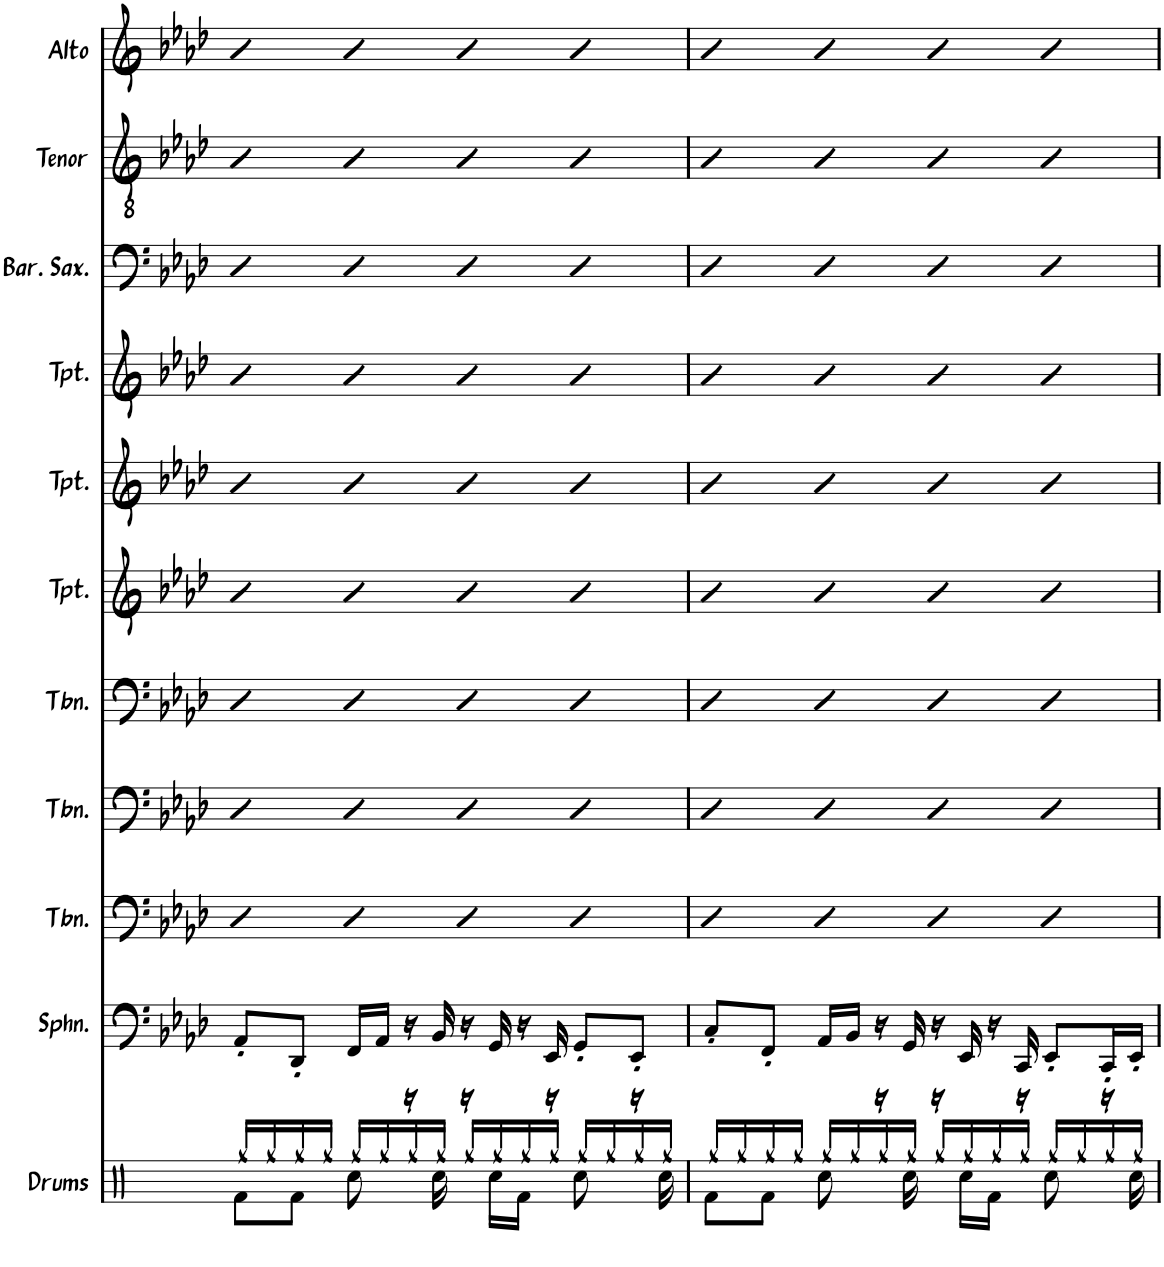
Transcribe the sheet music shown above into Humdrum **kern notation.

**kern	**kern	**kern	**kern	**kern	**kern	**kern	**kern	**kern	**kern	**kern
*part11	*part10	*part9	*part8	*part7	*part6	*part5	*part4	*part3	*part2	*part1
*staff11	*staff10	*staff9	*staff8	*staff7	*staff6	*staff5	*staff4	*staff3	*staff2	*staff1
*I"Drums	*I"Sousaphone	*I"Trombone	*I"Trombone	*I"Trombone	*I"Trumpet	*I"Trumpet	*I"Trumpet	*I"Baritone Saxophone	*I"Tenor Sax	*I"Alto Sax
*I'Drums	*I'Sphn.	*I'Tbn.	*I'Tbn.	*I'Tbn.	*I'Tpt.	*I'Tpt.	*I'Tpt.	*I'Bar. Sax.	*I'Tenor	*I'Alto
!!LO:PB:g=z
*clefX	*clefF4	*clefF4	*clefF4	*clefF4	*clefG2	*clefG2	*clefG2	*clefF4	*clefGv2	*clefG2
*	*	*	*	*	*ITrd1c2	*ITrd1c2	*ITrd1c2	*ITrd12c21	*ITrd8c14	*ITrd5c9
*k[]	*k[b-e-a-d-]	*k[b-e-a-d-]	*k[b-e-a-d-]	*k[b-e-a-d-]	*k[b-e-a-d-]	*k[b-e-a-d-]	*k[b-e-a-d-]	*k[b-e-a-d-]	*k[b-e-a-d-]	*k[b-e-a-d-]
*M4/4	*M4/4	*M4/4	*M4/4	*M4/4	*M4/4	*M4/4	*M4/4	*M4/4	*M4/4	*M4/4
=42	=42	=42	=42	=42	=42	=42	=42	=42	=42	=42
*^	*	*	*	*	*	*	*	*	*	*
8Rf\L	16Rgg/LL	8AA-'/L	4D-	4D-	4D-	4b-	4b-	4b-	4D-	4B-	4b-
.	16Rgg/	.	.	.	.	.	.	.	.	.	.
8Rf\J	16Rgg/	8DD-'/J	.	.	.	.	.	.	.	.	.
.	16Rgg/JJ	.	.	.	.	.	.	.	.	.	.
8Rcc\	16Rgg/LL	16FF/LL	4D-	4D-	4D-	4b-	4b-	4b-	4D-	4B-	4b-
.	16Rgg/	16AA-/JJ	.	.	.	.	.	.	.	.	.
16r	16Rgg/	16r	.	.	.	.	.	.	.	.	.
16Rcc\	16Rgg/JJ	16BB-/	.	.	.	.	.	.	.	.	.
16r	16Rgg/LL	16r	4D-	4D-	4D-	4b-	4b-	4b-	4D-	4B-	4b-
16Rcc\LL	16Rgg/	16GG/	.	.	.	.	.	.	.	.	.
16Rf\JJ	16Rgg/	16r	.	.	.	.	.	.	.	.	.
16r	16Rgg/JJ	16EE-/	.	.	.	.	.	.	.	.	.
8Rcc\	16Rgg/LL	8GG'/L	4D-	4D-	4D-	4b-	4b-	4b-	4D-	4B-	4b-
.	16Rgg/	.	.	.	.	.	.	.	.	.	.
16r	16Rgg/	8EE-'/J	.	.	.	.	.	.	.	.	.
16Rcc\	16Rgg/JJ	.	.	.	.	.	.	.	.	.	.
=43	=43	=43	=43	=43	=43	=43	=43	=43	=43	=43	=43
8Rf\L	16Rgg/LL	8C'/L	4D-	4D-	4D-	4b-	4b-	4b-	4D-	4B-	4b-
.	16Rgg/	.	.	.	.	.	.	.	.	.	.
8Rf\J	16Rgg/	8FF'/J	.	.	.	.	.	.	.	.	.
.	16Rgg/JJ	.	.	.	.	.	.	.	.	.	.
8Rcc\	16Rgg/LL	16AA-/LL	4D-	4D-	4D-	4b-	4b-	4b-	4D-	4B-	4b-
.	16Rgg/	16BB-/JJ	.	.	.	.	.	.	.	.	.
16r	16Rgg/	16r	.	.	.	.	.	.	.	.	.
16Rcc\	16Rgg/JJ	16GG/	.	.	.	.	.	.	.	.	.
16r	16Rgg/LL	16r	4D-	4D-	4D-	4b-	4b-	4b-	4D-	4B-	4b-
16Rcc\LL	16Rgg/	16EE-/	.	.	.	.	.	.	.	.	.
16Rf\JJ	16Rgg/	16r	.	.	.	.	.	.	.	.	.
16r	16Rgg/JJ	16CC/	.	.	.	.	.	.	.	.	.
8Rcc\	16Rgg/LL	8EE-'/L	4D-	4D-	4D-	4b-	4b-	4b-	4D-	4B-	4b-
.	16Rgg/	.	.	.	.	.	.	.	.	.	.
16r	16Rgg/	16CC'/L	.	.	.	.	.	.	.	.	.
16Rcc\	16Rgg/JJ	16EE-'/JJ	.	.	.	.	.	.	.	.	.
*v	*v	*	*	*	*	*	*	*	*	*	*
=	=	=	=	=	=	=	=	=	=	=
*-	*-	*-	*-	*-	*-	*-	*-	*-	*-	*-
